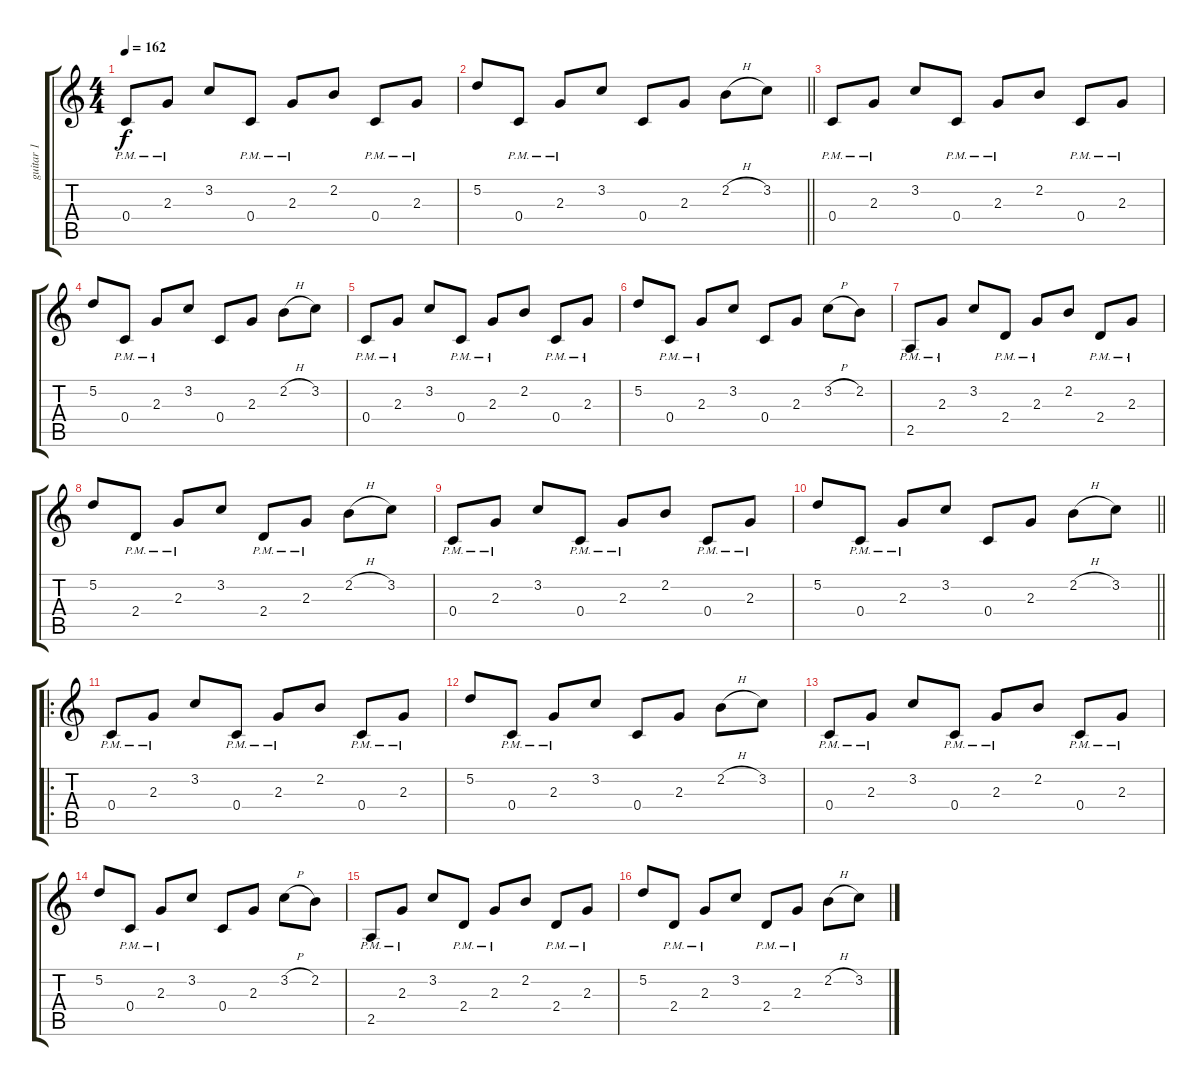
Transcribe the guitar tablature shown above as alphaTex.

\track ("guitar 1" "guitar 1") {instrument distortionguitar}
\staff {score tabs}
\tuning (D4 A3 F3 C3 G2 C2) {hide}
\ts (4 4)
\tempo 162
\clef g2
\ks c
0.4{pm}.8{dy f} 2.3{pm}.8 3.2.8 0.4{pm}.8 2.3{pm}.8 2.2.8 0.4{pm}.8 2.3{pm}.8 |
\barLineRight lightlight
5.2.8 0.4{pm}.8 2.3{pm}.8 3.2.8 0.4.8 2.3.8 2.2{h}.8 3.2.8 |
0.4{pm}.8 2.3{pm}.8 3.2.8 0.4{pm}.8 2.3{pm}.8 2.2.8 0.4{pm}.8 2.3{pm}.8 |
5.2.8 0.4{pm}.8 2.3{pm}.8 3.2.8 0.4.8 2.3.8 2.2{h}.8 3.2.8 |
0.4{pm}.8 2.3{pm}.8 3.2.8 0.4{pm}.8 2.3{pm}.8 2.2.8 0.4{pm}.8 2.3{pm}.8 |
5.2.8 0.4{pm}.8 2.3{pm}.8 3.2.8 0.4.8 2.3.8 3.2{h}.8 2.2.8 |
2.5{pm}.8 2.3{pm}.8 3.2.8 2.4{pm}.8 2.3{pm}.8 2.2.8 2.4{pm}.8 2.3{pm}.8 |
5.2.8 2.4{pm}.8 2.3{pm}.8 3.2.8 2.4{pm}.8 2.3{pm}.8 2.2{h}.8 3.2.8 |
0.4{pm}.8 2.3{pm}.8 3.2.8 0.4{pm}.8 2.3{pm}.8 2.2.8 0.4{pm}.8 2.3{pm}.8 |
\barLineRight lightlight
5.2.8 0.4{pm}.8 2.3{pm}.8 3.2.8 0.4.8 2.3.8 2.2{h}.8 3.2.8 |
\ro
0.4{pm}.8 2.3{pm}.8 3.2.8 0.4{pm}.8 2.3{pm}.8 2.2.8 0.4{pm}.8 2.3{pm}.8 |
5.2.8 0.4{pm}.8 2.3{pm}.8 3.2.8 0.4.8 2.3.8 2.2{h}.8 3.2.8 |
0.4{pm}.8 2.3{pm}.8 3.2.8 0.4{pm}.8 2.3{pm}.8 2.2.8 0.4{pm}.8 2.3{pm}.8 |
5.2.8 0.4{pm}.8 2.3{pm}.8 3.2.8 0.4.8 2.3.8 3.2{h}.8 2.2.8 |
2.5{pm}.8 2.3{pm}.8 3.2.8 2.4{pm}.8 2.3{pm}.8 2.2.8 2.4{pm}.8 2.3{pm}.8 |
5.2.8 2.4{pm}.8 2.3{pm}.8 3.2.8 2.4{pm}.8 2.3{pm}.8 2.2{h}.8 3.2.8
